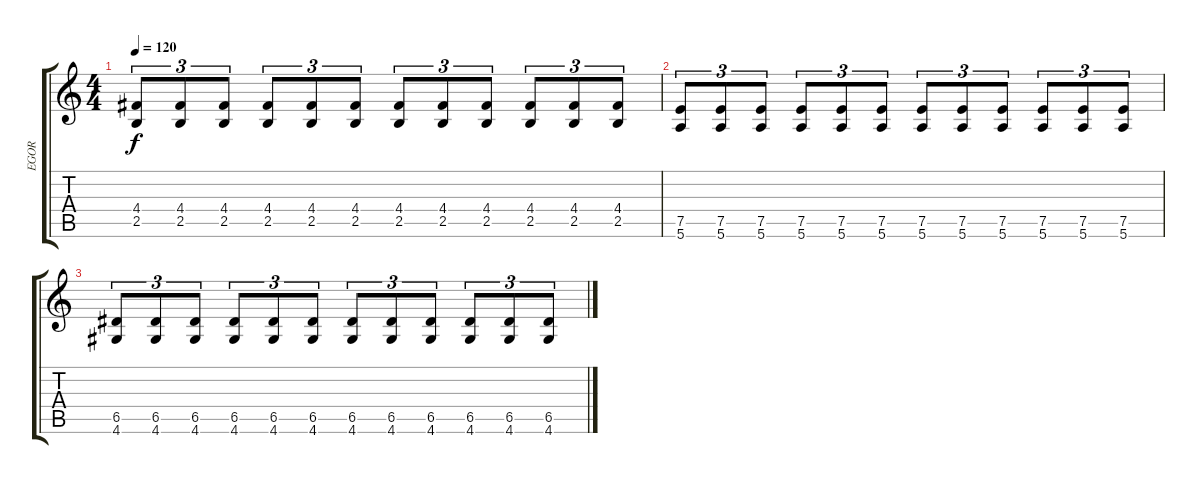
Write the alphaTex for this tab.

\track ("EGOR" "EGOR") {instrument acousticguitarsteel}
\staff {score tabs}
\tuning (E4 B3 G3 D3 A2 E2) {hide}
\ts (4 4)
\tempo 120
\clef g2
\ks c
(4.4 2.5).8{tu (3 2) dy f} (4.4 2.5).8{tu (3 2)} (4.4 2.5).8{tu (3 2)} (4.4 2.5).8{tu (3 2)} (4.4 2.5).8{tu (3 2)} (4.4 2.5).8{tu (3 2)} (4.4 2.5).8{tu (3 2)} (4.4 2.5).8{tu (3 2)} (4.4 2.5).8{tu (3 2)} (4.4 2.5).8{tu (3 2)} (4.4 2.5).8{tu (3 2)} (4.4 2.5).8{tu (3 2)} |
(7.5 5.6).8{tu (3 2)} (7.5 5.6).8{tu (3 2)} (7.5 5.6).8{tu (3 2)} (7.5 5.6).8{tu (3 2)} (7.5 5.6).8{tu (3 2)} (7.5 5.6).8{tu (3 2)} (7.5 5.6).8{tu (3 2)} (7.5 5.6).8{tu (3 2)} (7.5 5.6).8{tu (3 2)} (7.5 5.6).8{tu (3 2)} (7.5 5.6).8{tu (3 2)} (7.5 5.6).8{tu (3 2)} |
(6.5 4.6).8{tu (3 2)} (6.5 4.6).8{tu (3 2)} (6.5 4.6).8{tu (3 2)} (6.5 4.6).8{tu (3 2)} (6.5 4.6).8{tu (3 2)} (6.5 4.6).8{tu (3 2)} (6.5 4.6).8{tu (3 2)} (6.5 4.6).8{tu (3 2)} (6.5 4.6).8{tu (3 2)} (6.5 4.6).8{tu (3 2)} (6.5 4.6).8{tu (3 2)} (6.5 4.6).8{tu (3 2)}
